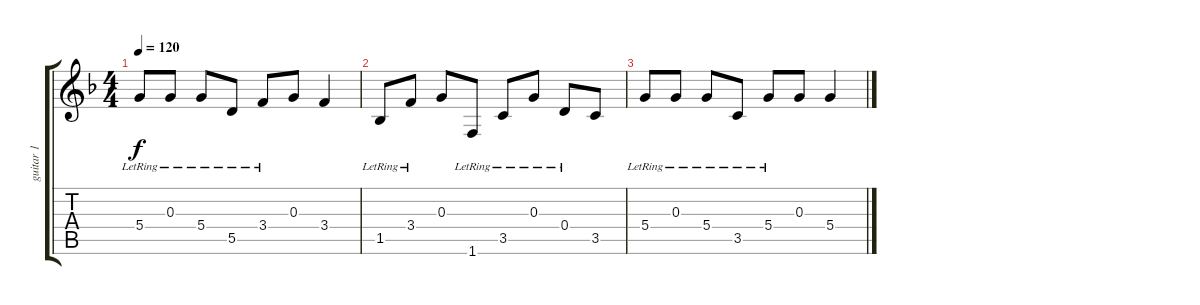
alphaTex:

\track ("guitar 1" "guitar 1") {instrument electricguitarjazz}
\staff {score tabs}
\tuning (E4 B3 G3 D3 A2 E2) {hide}
\ts (4 4)
\tempo 120
\clef g2
\ks f
5.4{lr}.8{dy f} 0.3{lr}.8 5.4{lr}.8 5.5{lr}.8 3.4{lr}.8 0.3.8 3.4.4 |
1.5{lr}.8 3.4{lr}.8 0.3.8 1.6{lr}.8 3.5{lr}.8 0.3{lr}.8 0.4{lr}.8 3.5.8 |
5.4{lr}.8 0.3{lr}.8 5.4{lr}.8 3.5{lr}.8 5.4{lr}.8 0.3.8 5.4.4
